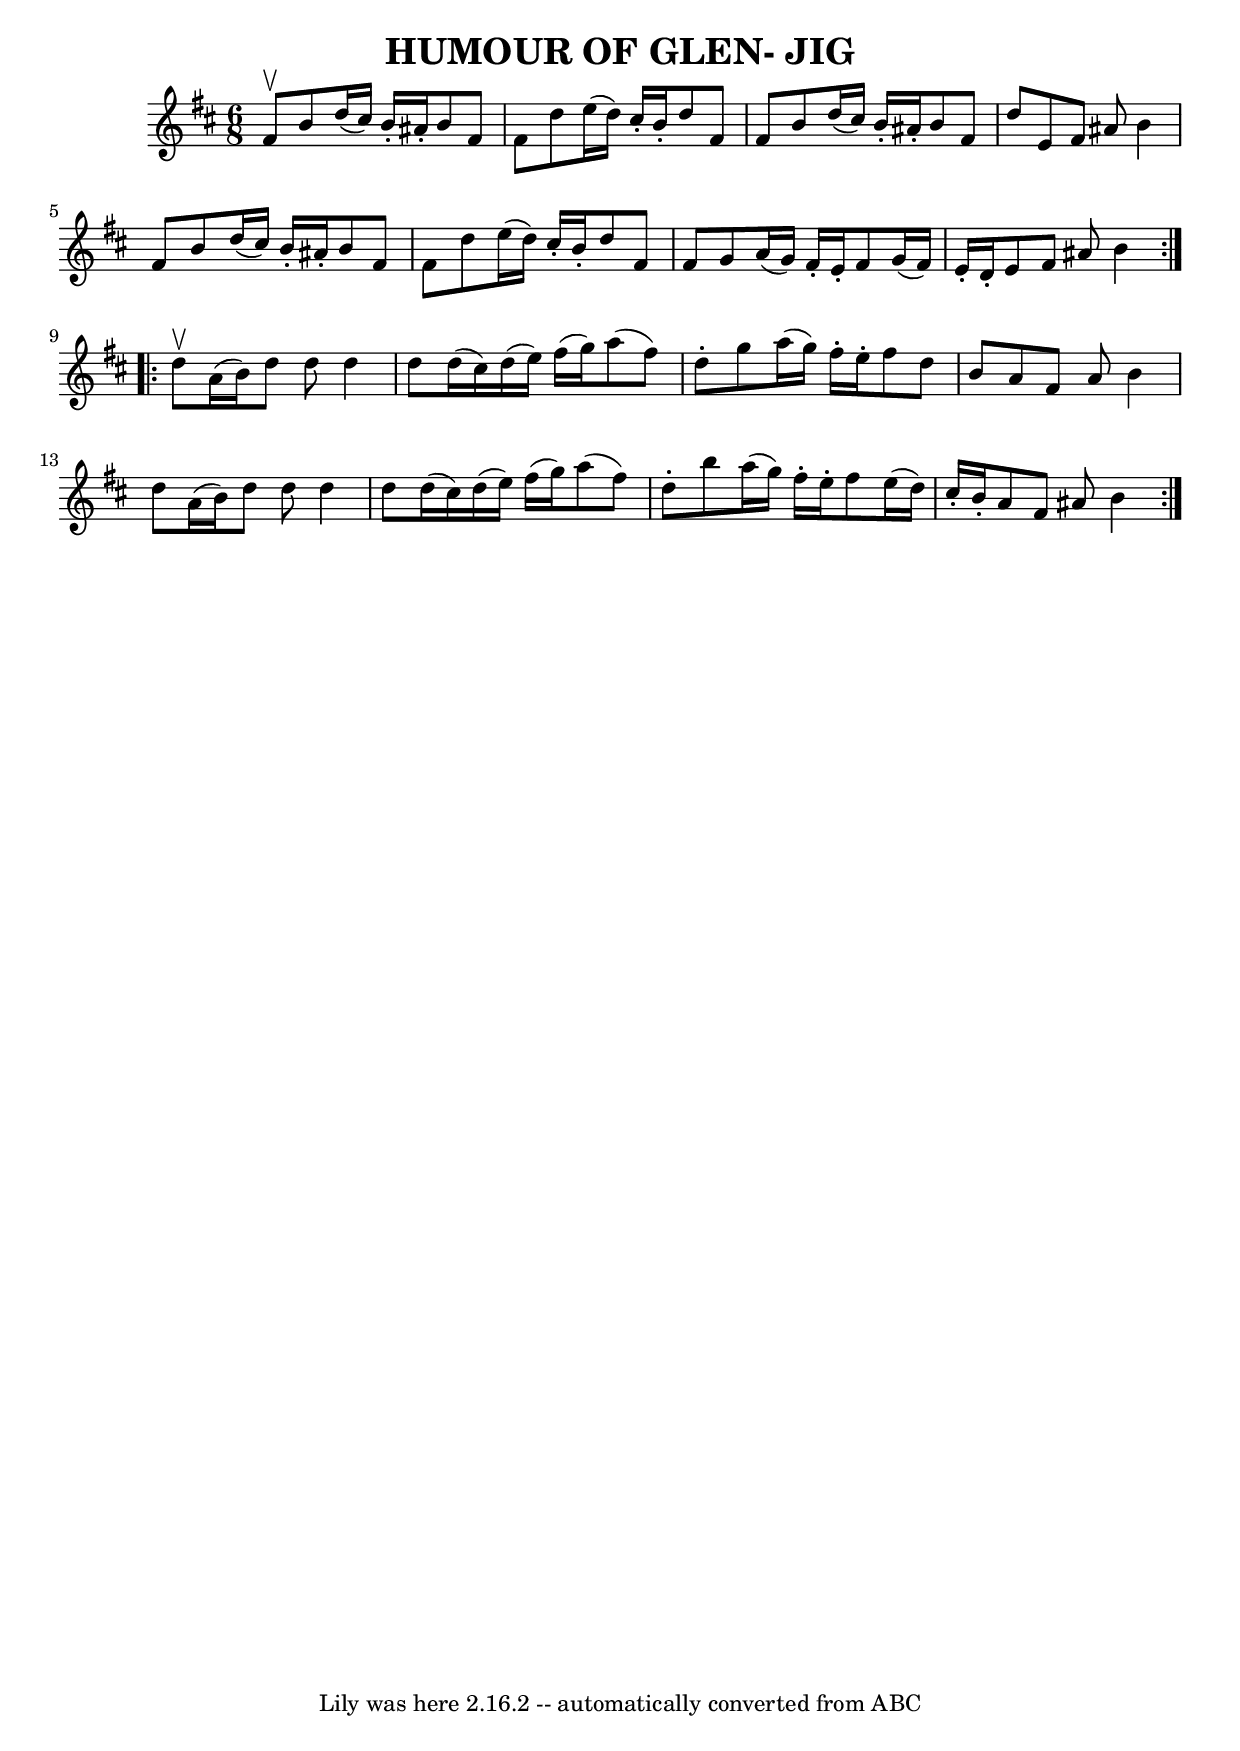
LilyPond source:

\version "2.7.40"
\include "Mammoth.ily"
\header {
	book = "Ryan's Mammoth Collection of Fiddle Tunes"
	crossRefNumber = "1"
	footnotes = ""
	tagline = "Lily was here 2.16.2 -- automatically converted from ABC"
	title = "HUMOUR OF GLEN- JIG"
}
voicedefault =  {
\set Score.defaultBarType = "empty"

\repeat volta 2 {
\time 6/8 \key b \minor fis'8^\upbow       |
 b'8 d''16 (
cis''16) b'16 -. ais'16 -. b'8 fis'8 fis'8    |
 d''8    
e''16 (d''16) cis''16 -. b'16 -. d''8 fis'8 fis'8        
|
 b'8 d''16 (cis''16) b'16 -. ais'16 -. b'8 fis'8    
d''8    |
 e'8 fis'8 ais'8 b'4 fis'8    |
     
|
 b'8 d''16 (cis''16) b'16 -. ais'16 -. b'8 fis'8    
fis'8    |
 d''8 e''16 (d''16) cis''16 -. b'16 -. d''8   
 fis'8 fis'8        |
 g'8 a'16 (g'16) fis'16 -. e'16 
-. fis'8 g'16 (fis'16) e'16 -. d'16 -.   |
 e'8 fis'8 
 ais'8 b'4    }     \repeat volta 2 { d''8^\upbow       |
 a'16 
(b'16) d''8 d''8 d''4 d''8    |
 d''16 (cis''16) 
 d''16 (e''16) fis''16 (g''16) a''8 (fis''8) d''8 -.   
    |
 g''8 a''16 (g''16) fis''16 -. e''16 -. fis''8    
d''8 b'8    |
 a'8 fis'8 a'8 b'4 d''8    |
     
|
 a'16 (b'16) d''8 d''8 d''4 d''8    |
 d''16 
(cis''16) d''16 (e''16) fis''16 (g''16) a''8 (fis''8 
) d''8 -.       |
 b''8 a''16 (g''16) fis''16 -. e''16 
-. fis''8 e''16 (d''16) cis''16 -. b'16 -.   |
 a'8    
fis'8 ais'8 b'4    }   
}

\score{
    <<

	\context Staff="default"
	{
	    \voicedefault 
	}

    >>
	\layout {
	}
	\midi {}
}
